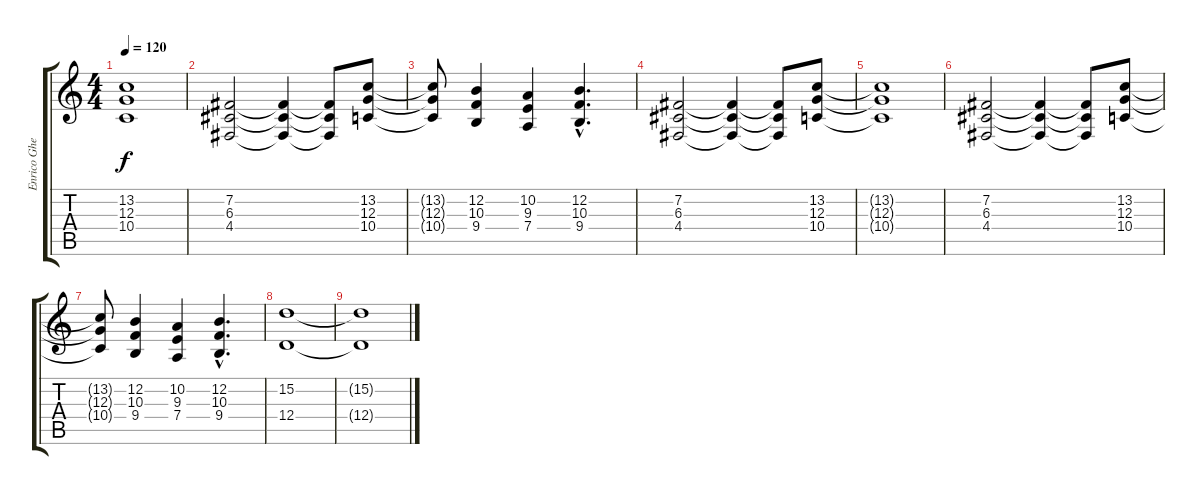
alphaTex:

\track ("Enrico Ghedi (tastiere)" "Enrico Ghe") {instrument choiraahs}
\staff {score tabs}
\tuning (E4 B3 G3 D3 A2 E2) {hide}
\ts (4 4)
\tempo 120
\clef g2
\ks c
(13.2{t} 12.3{t} 10.4{t}).1{dy f} |
(7.2 6.3 4.4).2 (7.2{t} 6.3{t} 4.4{t}).4 (7.2{t} 6.3{t} 4.4{t}).8 (13.2 12.3 10.4).8 |
(13.2{t} 12.3{t} 10.4{t}).8 (12.2 10.3 9.4).4 (10.2 9.3 7.4).4 (12.2{hac} 10.3{hac} 9.4{hac}).4{d} |
(7.2 6.3 4.4).2 (7.2{t} 6.3{t} 4.4{t}).4 (7.2{t} 6.3{t} 4.4{t}).8 (13.2 12.3 10.4).8 |
(13.2{t} 12.3{t} 10.4{t}).1 |
(7.2 6.3 4.4).2 (7.2{t} 6.3{t} 4.4{t}).4 (7.2{t} 6.3{t} 4.4{t}).8 (13.2 12.3 10.4).8 |
(13.2{t} 12.3{t} 10.4{t}).8 (12.2 10.3 9.4).4 (10.2 9.3 7.4).4 (12.2{hac} 10.3{hac} 9.4{hac}).4{d} |
(15.2 12.4).1 |
(15.2{t} 12.4{t}).1
